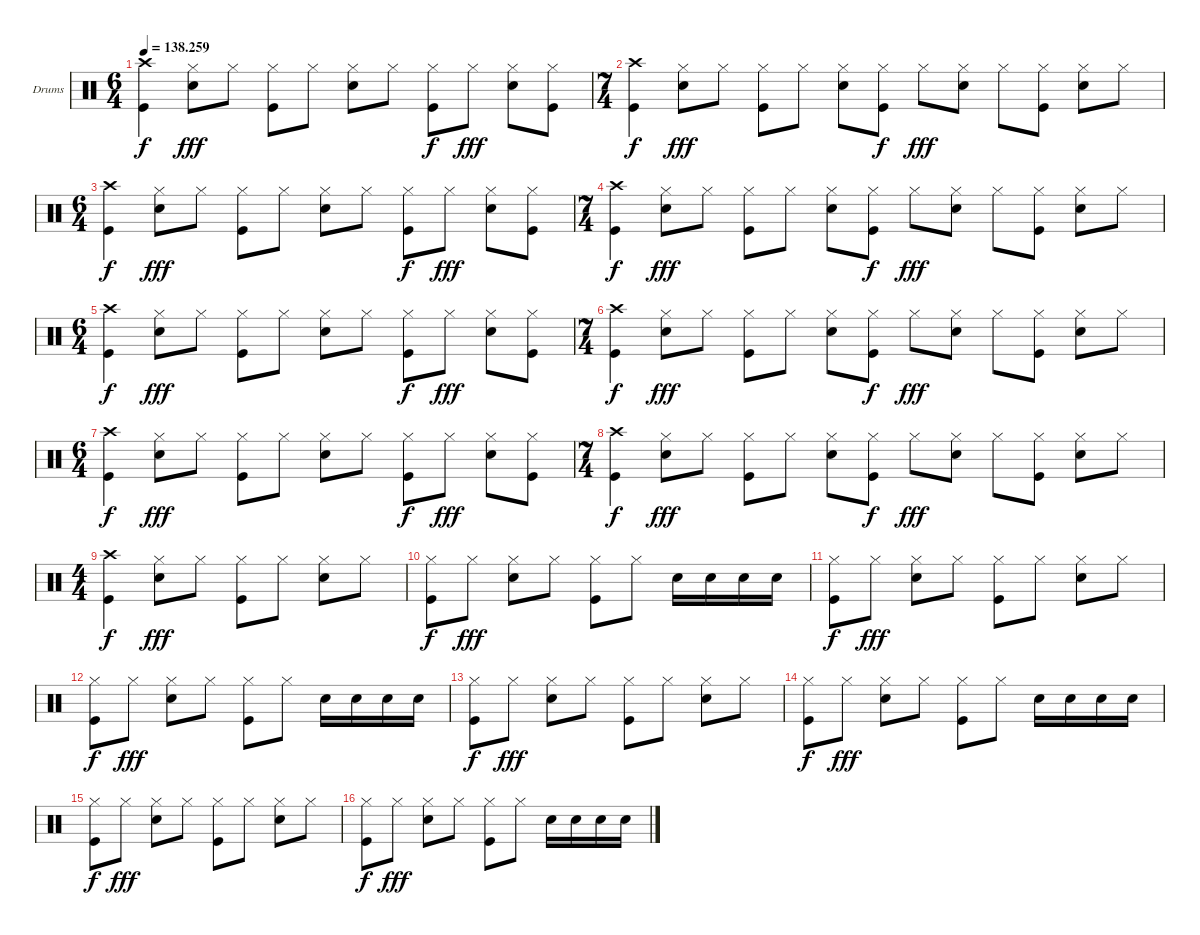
\defaultSystemsLayout 4
\bracketExtendMode groupsimilarinstruments
\firstSystemTrackNameOrientation horizontal
\otherSystemsTrackNameOrientation horizontal
\track ("Drumkit" "Drums") {instrument percussion}
\staff {score}
\articulation defaults
\ts (6 4)
\tempo
138.259
\accidentals auto
\clef neutral
\ottava regular
\simile none
\scale
0.333333
\ks c
("Kick (hit)" "Crash high (hit)").4{dy f} ("Hi-Hat (closed)" "Snare (hit) 2").8{dy fff} "Hi-Hat (closed)".8 ("Hi-Hat (closed)" "Kick (hit)").8 "Hi-Hat (closed)".8 ("Snare (hit) 2" "Hi-Hat (closed)").8 "Hi-Hat (closed)".8 ("Kick (hit)" "Hi-Hat (closed)").8{dy f} "Hi-Hat (closed)".8{dy fff} ("Snare (hit) 2" "Hi-Hat (closed)").8 ("Kick (hit)" "Hi-Hat (closed)").8 |
\ts (7 4)
\scale
0.333333 ("Kick (hit)" "Crash high (hit)").4{dy f} ("Hi-Hat (closed)" "Snare (hit) 2").8{dy fff} "Hi-Hat (closed)".8 ("Hi-Hat (closed)" "Kick (hit)").8 "Hi-Hat (closed)".8 ("Snare (hit) 2" "Hi-Hat (closed)").8 ("Kick (hit)" "Hi-Hat (closed)").8{dy f} "Hi-Hat (closed)".8{dy fff} ("Snare (hit) 2" "Hi-Hat (closed)").8 "Hi-Hat (closed)".8 ("Kick (hit)" "Hi-Hat (closed)").8 ("Snare (hit) 2" "Hi-Hat (closed)").8 "Hi-Hat (closed)".8 |
\ts (6 4)
\scale
0.333333 ("Kick (hit)" "Crash high (hit)").4{dy f} ("Hi-Hat (closed)" "Snare (hit) 2").8{dy fff} "Hi-Hat (closed)".8 ("Hi-Hat (closed)" "Kick (hit)").8 "Hi-Hat (closed)".8 ("Snare (hit) 2" "Hi-Hat (closed)").8 "Hi-Hat (closed)".8 ("Kick (hit)" "Hi-Hat (closed)").8{dy f} "Hi-Hat (closed)".8{dy fff} ("Snare (hit) 2" "Hi-Hat (closed)").8 ("Kick (hit)" "Hi-Hat (closed)").8 |
\ts (7 4)
\scale
0.333333 ("Kick (hit)" "Crash high (hit)").4{dy f} ("Hi-Hat (closed)" "Snare (hit) 2").8{dy fff} "Hi-Hat (closed)".8 ("Hi-Hat (closed)" "Kick (hit)").8 "Hi-Hat (closed)".8 ("Snare (hit) 2" "Hi-Hat (closed)").8 ("Kick (hit)" "Hi-Hat (closed)").8{dy f} "Hi-Hat (closed)".8{dy fff} ("Snare (hit) 2" "Hi-Hat (closed)").8 "Hi-Hat (closed)".8 ("Kick (hit)" "Hi-Hat (closed)").8 ("Snare (hit) 2" "Hi-Hat (closed)").8 "Hi-Hat (closed)".8 |
\ts (6 4)
\scale
0.333333 ("Kick (hit)" "Crash high (hit)").4{dy f} ("Hi-Hat (closed)" "Snare (hit) 2").8{dy fff} "Hi-Hat (closed)".8 ("Hi-Hat (closed)" "Kick (hit)").8 "Hi-Hat (closed)".8 ("Snare (hit) 2" "Hi-Hat (closed)").8 "Hi-Hat (closed)".8 ("Kick (hit)" "Hi-Hat (closed)").8{dy f} "Hi-Hat (closed)".8{dy fff} ("Snare (hit) 2" "Hi-Hat (closed)").8 ("Kick (hit)" "Hi-Hat (closed)").8 |
\ts (7 4)
\scale
0.333333 ("Kick (hit)" "Crash high (hit)").4{dy f} ("Hi-Hat (closed)" "Snare (hit) 2").8{dy fff} "Hi-Hat (closed)".8 ("Hi-Hat (closed)" "Kick (hit)").8 "Hi-Hat (closed)".8 ("Snare (hit) 2" "Hi-Hat (closed)").8 ("Kick (hit)" "Hi-Hat (closed)").8{dy f} "Hi-Hat (closed)".8{dy fff} ("Snare (hit) 2" "Hi-Hat (closed)").8 "Hi-Hat (closed)".8 ("Kick (hit)" "Hi-Hat (closed)").8 ("Snare (hit) 2" "Hi-Hat (closed)").8 "Hi-Hat (closed)".8 |
\ts (6 4)
\scale
0.333333 ("Kick (hit)" "Crash high (hit)").4{dy f} ("Hi-Hat (closed)" "Snare (hit) 2").8{dy fff} "Hi-Hat (closed)".8 ("Hi-Hat (closed)" "Kick (hit)").8 "Hi-Hat (closed)".8 ("Snare (hit) 2" "Hi-Hat (closed)").8 "Hi-Hat (closed)".8 ("Kick (hit)" "Hi-Hat (closed)").8{dy f} "Hi-Hat (closed)".8{dy fff} ("Snare (hit) 2" "Hi-Hat (closed)").8 ("Kick (hit)" "Hi-Hat (closed)").8 |
\ts (7 4)
\scale
0.333333 ("Kick (hit)" "Crash high (hit)").4{dy f} ("Hi-Hat (closed)" "Snare (hit) 2").8{dy fff} "Hi-Hat (closed)".8 ("Hi-Hat (closed)" "Kick (hit)").8 "Hi-Hat (closed)".8 ("Snare (hit) 2" "Hi-Hat (closed)").8 ("Kick (hit)" "Hi-Hat (closed)").8{dy f} "Hi-Hat (closed)".8{dy fff} ("Snare (hit) 2" "Hi-Hat (closed)").8 "Hi-Hat (closed)".8 ("Kick (hit)" "Hi-Hat (closed)").8 ("Snare (hit) 2" "Hi-Hat (closed)").8 "Hi-Hat (closed)".8 |
\ts (4 4)
\scale
0.333333 ("Kick (hit)" "Crash high (hit)").4{dy f} ("Hi-Hat (closed)" "Snare (hit) 2").8{dy fff} "Hi-Hat (closed)".8 ("Hi-Hat (closed)" "Kick (hit)").8 "Hi-Hat (closed)".8 ("Snare (hit) 2" "Hi-Hat (closed)").8 "Hi-Hat (closed)".8 |
\scale
0.333333 ("Hi-Hat (closed)" "Kick (hit)").8{dy f} "Hi-Hat (closed)".8{dy fff} ("Snare (hit) 2" "Hi-Hat (closed)").8 "Hi-Hat (closed)".8 ("Hi-Hat (closed)" "Kick (hit)").8 "Hi-Hat (closed)".8 "Snare (hit) 2".16 "Snare (hit) 2".16 "Snare (hit) 2".16 "Snare (hit) 2".16 |
\scale
0.333333 ("Hi-Hat (closed)" "Kick (hit)").8{dy f} "Hi-Hat (closed)".8{dy fff} ("Snare (hit) 2" "Hi-Hat (closed)").8 "Hi-Hat (closed)".8 ("Hi-Hat (closed)" "Kick (hit)").8 "Hi-Hat (closed)".8 ("Snare (hit) 2" "Hi-Hat (closed)").8 "Hi-Hat (closed)".8 |
\scale
0.333333 ("Hi-Hat (closed)" "Kick (hit)").8{dy f} "Hi-Hat (closed)".8{dy fff} ("Snare (hit) 2" "Hi-Hat (closed)").8 "Hi-Hat (closed)".8 ("Hi-Hat (closed)" "Kick (hit)").8 "Hi-Hat (closed)".8 "Snare (hit) 2".16 "Snare (hit) 2".16 "Snare (hit) 2".16 "Snare (hit) 2".16 |
\scale
0.333333 ("Hi-Hat (closed)" "Kick (hit)").8{dy f} "Hi-Hat (closed)".8{dy fff} ("Snare (hit) 2" "Hi-Hat (closed)").8 "Hi-Hat (closed)".8 ("Hi-Hat (closed)" "Kick (hit)").8 "Hi-Hat (closed)".8 ("Snare (hit) 2" "Hi-Hat (closed)").8 "Hi-Hat (closed)".8 |
\scale
0.333333 ("Hi-Hat (closed)" "Kick (hit)").8{dy f} "Hi-Hat (closed)".8{dy fff} ("Snare (hit) 2" "Hi-Hat (closed)").8 "Hi-Hat (closed)".8 ("Hi-Hat (closed)" "Kick (hit)").8 "Hi-Hat (closed)".8 "Snare (hit) 2".16 "Snare (hit) 2".16 "Snare (hit) 2".16 "Snare (hit) 2".16 |
\scale
0.333333 ("Hi-Hat (closed)" "Kick (hit)").8{dy f} "Hi-Hat (closed)".8{dy fff} ("Snare (hit) 2" "Hi-Hat (closed)").8 "Hi-Hat (closed)".8 ("Hi-Hat (closed)" "Kick (hit)").8 "Hi-Hat (closed)".8 ("Snare (hit) 2" "Hi-Hat (closed)").8 "Hi-Hat (closed)".8 |
\scale
0.333333 ("Hi-Hat (closed)" "Kick (hit)").8{dy f} "Hi-Hat (closed)".8{dy fff} ("Snare (hit) 2" "Hi-Hat (closed)").8 "Hi-Hat (closed)".8 ("Hi-Hat (closed)" "Kick (hit)").8 "Hi-Hat (closed)".8 "Snare (hit) 2".16 "Snare (hit) 2".16 "Snare (hit) 2".16 "Snare (hit) 2".16
